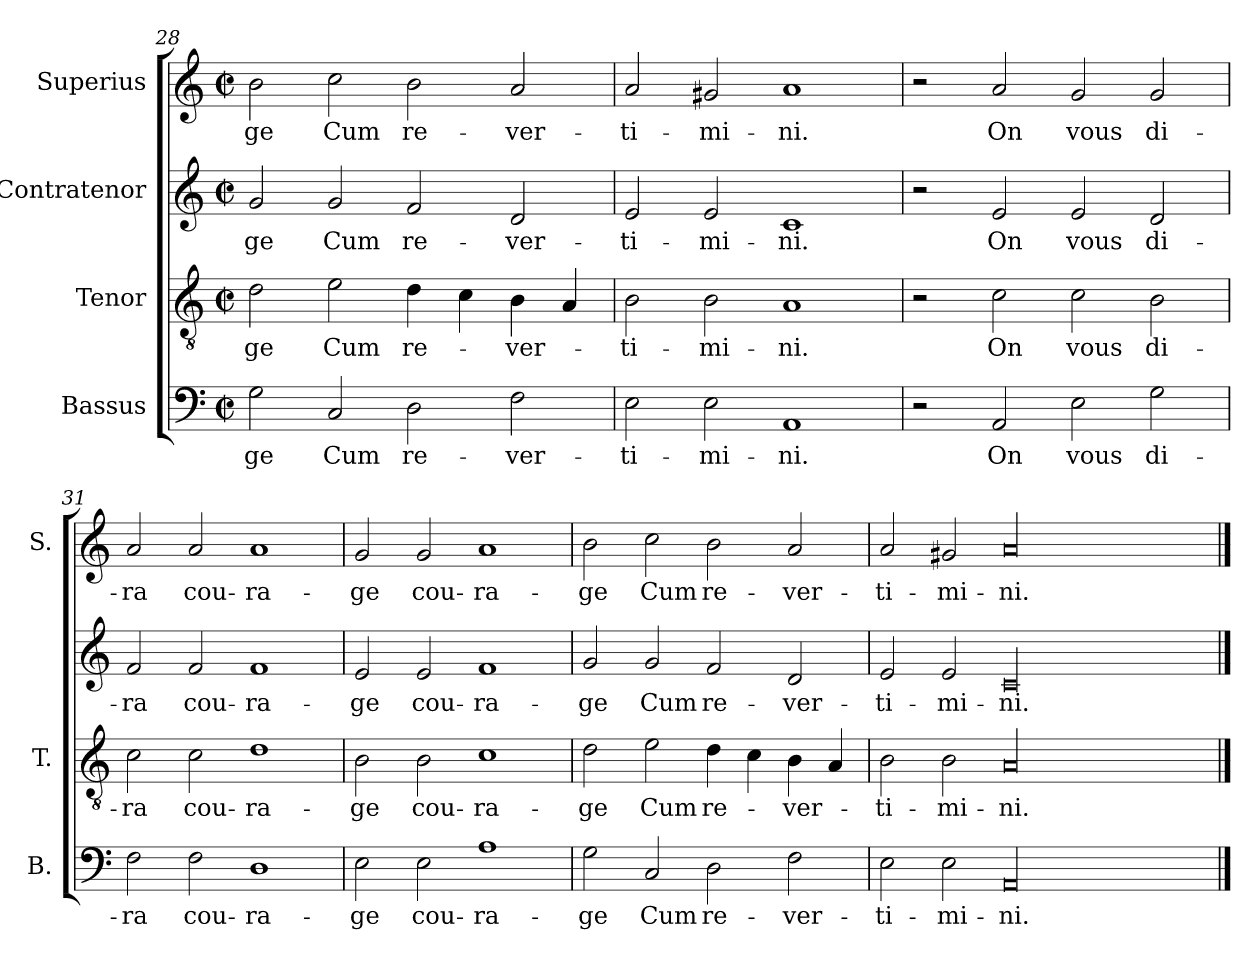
**kern	**text	**kern	**text	**kern	**text	**kern	**text
*part4	*part4	*part3	*part3	*part2	*part2	*part1	*part1
*staff4	*staff4	*staff3	*staff3	*staff2	*staff2	*staff1	*staff1
*I"Bassus	*	*I"Tenor	*	*I"Contratenor	*	*I"Superius	*
*I'B.	*	*I'T.	*	*	*	*I'S.	*
*clefF4	*	*clefGv2	*	*clefG2	*	*clefG2	*
*k[]	*	*k[]	*	*k[]	*	*k[]	*
*C:	*	*C:	*	*C:	*	*C:	*
*M2/2	*	*M2/2	*	*M2/2	*	*M2/2	*
*met(c|)	*	*met(c|)	*	*met(c|)	*	*met(c|)	*
=28	=28	=28	=28	=28	=28	=28	=28
2G\	-ge	2d\	-ge	2g/	-ge	2b\	-ge
2C/	Cum	2e\	Cum	2g/	Cum	2cc\	Cum
2D\	re-	4d\	re-	2f/	re-	2b\	re-
.	.	4c\	.	.	.	.	.
2F\	-ver-	4B\	-ver-	2d/	-ver-	2a/	-ver-
.	.	4A/	.	.	.	.	.
=29	=29	=29	=29	=29	=29	=29	=29
2E\	-ti-	2B\	-ti-	2e/	-ti-	2a/	-ti-
2E\	-mi-	2B\	-mi-	2e/	-mi-	2g#X/	-mi-
1AA/	-ni.	1A/	-ni.	1c/	-ni.	1a/	-ni.
!!LO:LB:g=z
=30	=30	=30	=30	=30	=30	=30	=30
2r	.	2r	.	2r	.	2r	.
2AA/	On	2c\	On	2e/	On	2a/	On
2E\	vous	2c\	vous	2e/	vous	2g/	vous
2G\	di-	2B\	di-	2d/	di-	2g/	di-
=31	=31	=31	=31	=31	=31	=31	=31
2F\	-ra	2c\	-ra	2f/	-ra	2a/	-ra
2F\	cou-	2c\	cou-	2f/	cou-	2a/	cou-
1D\	-ra-	1d\	-ra-	1f/	-ra-	1a/	-ra-
=32	=32	=32	=32	=32	=32	=32	=32
2E\	-ge	2B\	-ge	2e/	-ge	2g/	-ge
2E\	cou-	2B\	cou-	2e/	cou-	2g/	cou-
1A\	-ra-	1c\	-ra-	1f/	-ra-	1a/	-ra-
=33	=33	=33	=33	=33	=33	=33	=33
2G\	-ge	2d\	-ge	2g/	-ge	2b\	-ge
2C/	Cum	2e\	Cum	2g/	Cum	2cc\	Cum
2D\	re-	4d\	re-	2f/	re-	2b\	re-
.	.	4c\	.	.	.	.	.
2F\	-ver-	4B\	-ver-	2d/	-ver-	2a/	-ver-
.	.	4A/	.	.	.	.	.
=34	=34	=34	=34	=34	=34	=34	=34
2E\	-ti-	2B\	-ti-	2e/	-ti-	2a/	-ti-
2E\	-mi-	2B\	-mi-	2e/	-mi-	2g#X/	-mi-
00AA/	-ni.	00A/	-ni.	00c/	-ni.	00a/	-ni.
==	==	==	==	==	==	==	==
*-	*-	*-	*-	*-	*-	*-	*-
